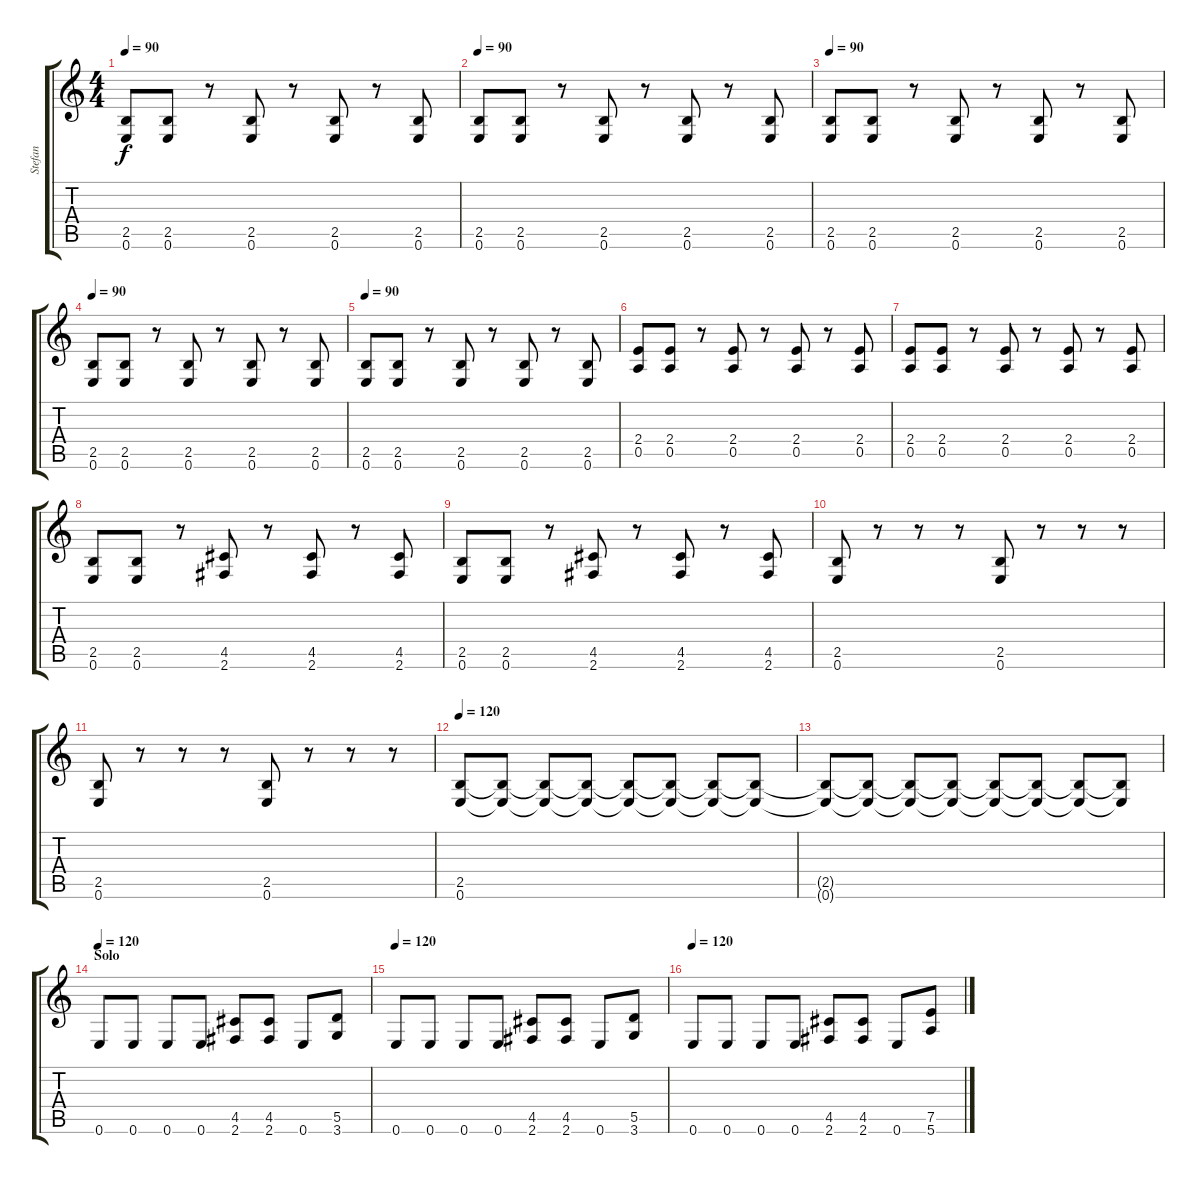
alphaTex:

\track ("Stefan" "Stefan") {instrument distortionguitar}
\staff {score tabs}
\tuning (E4 B3 G3 D3 A2 E2) {hide}
\ts (4 4)
\tempo 90
\clef g2
\ks c
(2.5 0.6).8{dy f} (2.5 0.6).8 r.8 (2.5 0.6).8 r.8 (2.5 0.6).8 r.8 (2.5 0.6).8 |
\tempo 90
(2.5 0.6).8 (2.5 0.6).8 r.8 (2.5 0.6).8 r.8 (2.5 0.6).8 r.8 (2.5 0.6).8 |
\tempo 90
(2.5 0.6).8 (2.5 0.6).8 r.8 (2.5 0.6).8 r.8 (2.5 0.6).8 r.8 (2.5 0.6).8 |
\tempo 90
(2.5 0.6).8 (2.5 0.6).8 r.8 (2.5 0.6).8 r.8 (2.5 0.6).8 r.8 (2.5 0.6).8 |
\tempo 90
(2.5 0.6).8 (2.5 0.6).8 r.8 (2.5 0.6).8 r.8 (2.5 0.6).8 r.8 (2.5 0.6).8 |
(2.4 0.5).8 (2.4 0.5).8 r.8 (2.4 0.5).8 r.8 (2.4 0.5).8 r.8 (2.4 0.5).8 |
(2.4 0.5).8 (2.4 0.5).8 r.8 (2.4 0.5).8 r.8 (2.4 0.5).8 r.8 (2.4 0.5).8 |
(2.5 0.6).8 (2.5 0.6).8 r.8 (4.5 2.6).8 r.8 (4.5 2.6).8 r.8 (4.5 2.6).8 |
(2.5 0.6).8 (2.5 0.6).8 r.8 (4.5 2.6).8 r.8 (4.5 2.6).8 r.8 (4.5 2.6).8 |
(2.5 0.6).8 r.8 r.8 r.8 (2.5 0.6).8 r.8 r.8 r.8 |
(2.5 0.6).8 r.8 r.8 r.8 (2.5 0.6).8 r.8 r.8 r.8 |
\tempo 120
(2.5 0.6).8 (2.5{t} 0.6{t}).8 (2.5{t} 0.6{t}).8 (2.5{t} 0.6{t}).8 (2.5{t} 0.6{t}).8 (2.5{t} 0.6{t}).8 (2.5{t} 0.6{t}).8 (2.5{t} 0.6{t}).8 |
(2.5{t} 0.6{t}).8 (2.5{t} 0.6{t}).8 (2.5{t} 0.6{t}).8 (2.5{t} 0.6{t}).8 (2.5{t} 0.6{t}).8 (2.5{t} 0.6{t}).8 (2.5{t} 0.6{t}).8 (2.5{t} 0.6{t}).8 |
\section ("" "Solo")
\tempo 120
0.6.8{volume 13} 0.6.8 0.6.8 0.6.8 (4.5 2.6).8 (4.5 2.6).8 0.6.8 (5.5 3.6).8 |
\tempo 120
0.6.8 0.6.8 0.6.8 0.6.8 (4.5 2.6).8 (4.5 2.6).8 0.6.8 (5.5 3.6).8 |
\tempo 120
0.6.8 0.6.8 0.6.8 0.6.8 (4.5 2.6).8 (4.5 2.6).8 0.6.8 (7.5 5.6).8
